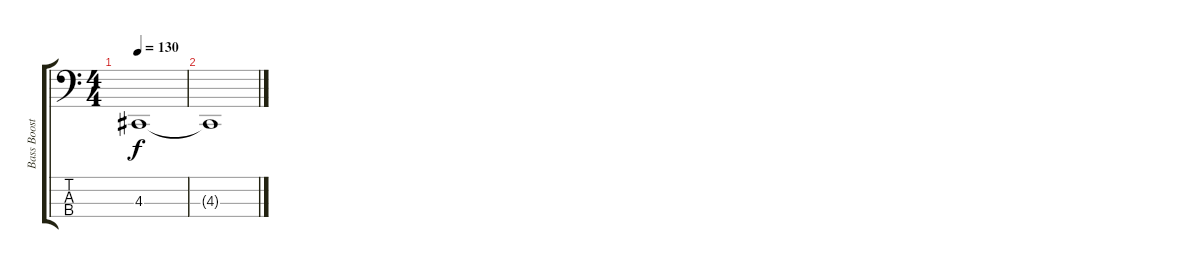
\track ("Bass Boost" "Bass Boost") {instrument reedorgan}
\staff {score tabs}
\tuning (G2 D2 A1 E1) {hide}
\ts (4 4)
\tempo 130
\clef f4
\ks c
4.3.1{dy f} |
4.3{t}.1
